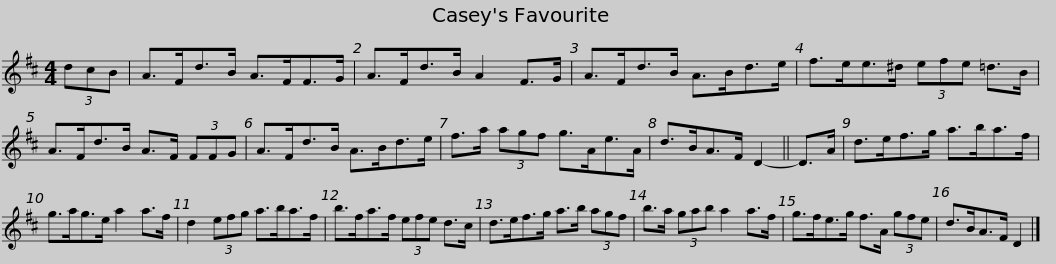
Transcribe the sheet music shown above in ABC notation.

X:1
L:1/8
M:4/4
I:linebreak $
K:D
V:1 treble
V:1
 (3dcB | A>Fd>B A>FF>G | A>Fd>B A2 F>G | A>Fd>B A>Bd>e | f>ee>^d (3efe =d>B |$ %5
 A>Fd>B A>F (3FFG | A>Fd>B A>Bd>e | f>a (3agf g>Ae>A | d>BA>F D2- || D>A |$ %10
 d>ef>g a>ba>f | g>ag>e a2 a>f | d2 (3efg a>ba>f | b>fa>f (3efe d>c |$ d>ef>g a>b (3agf | %15
 b>a (3gab a2 a>f | g>fe>g f>A (3gfe | d>BA>F D2 |] %18
